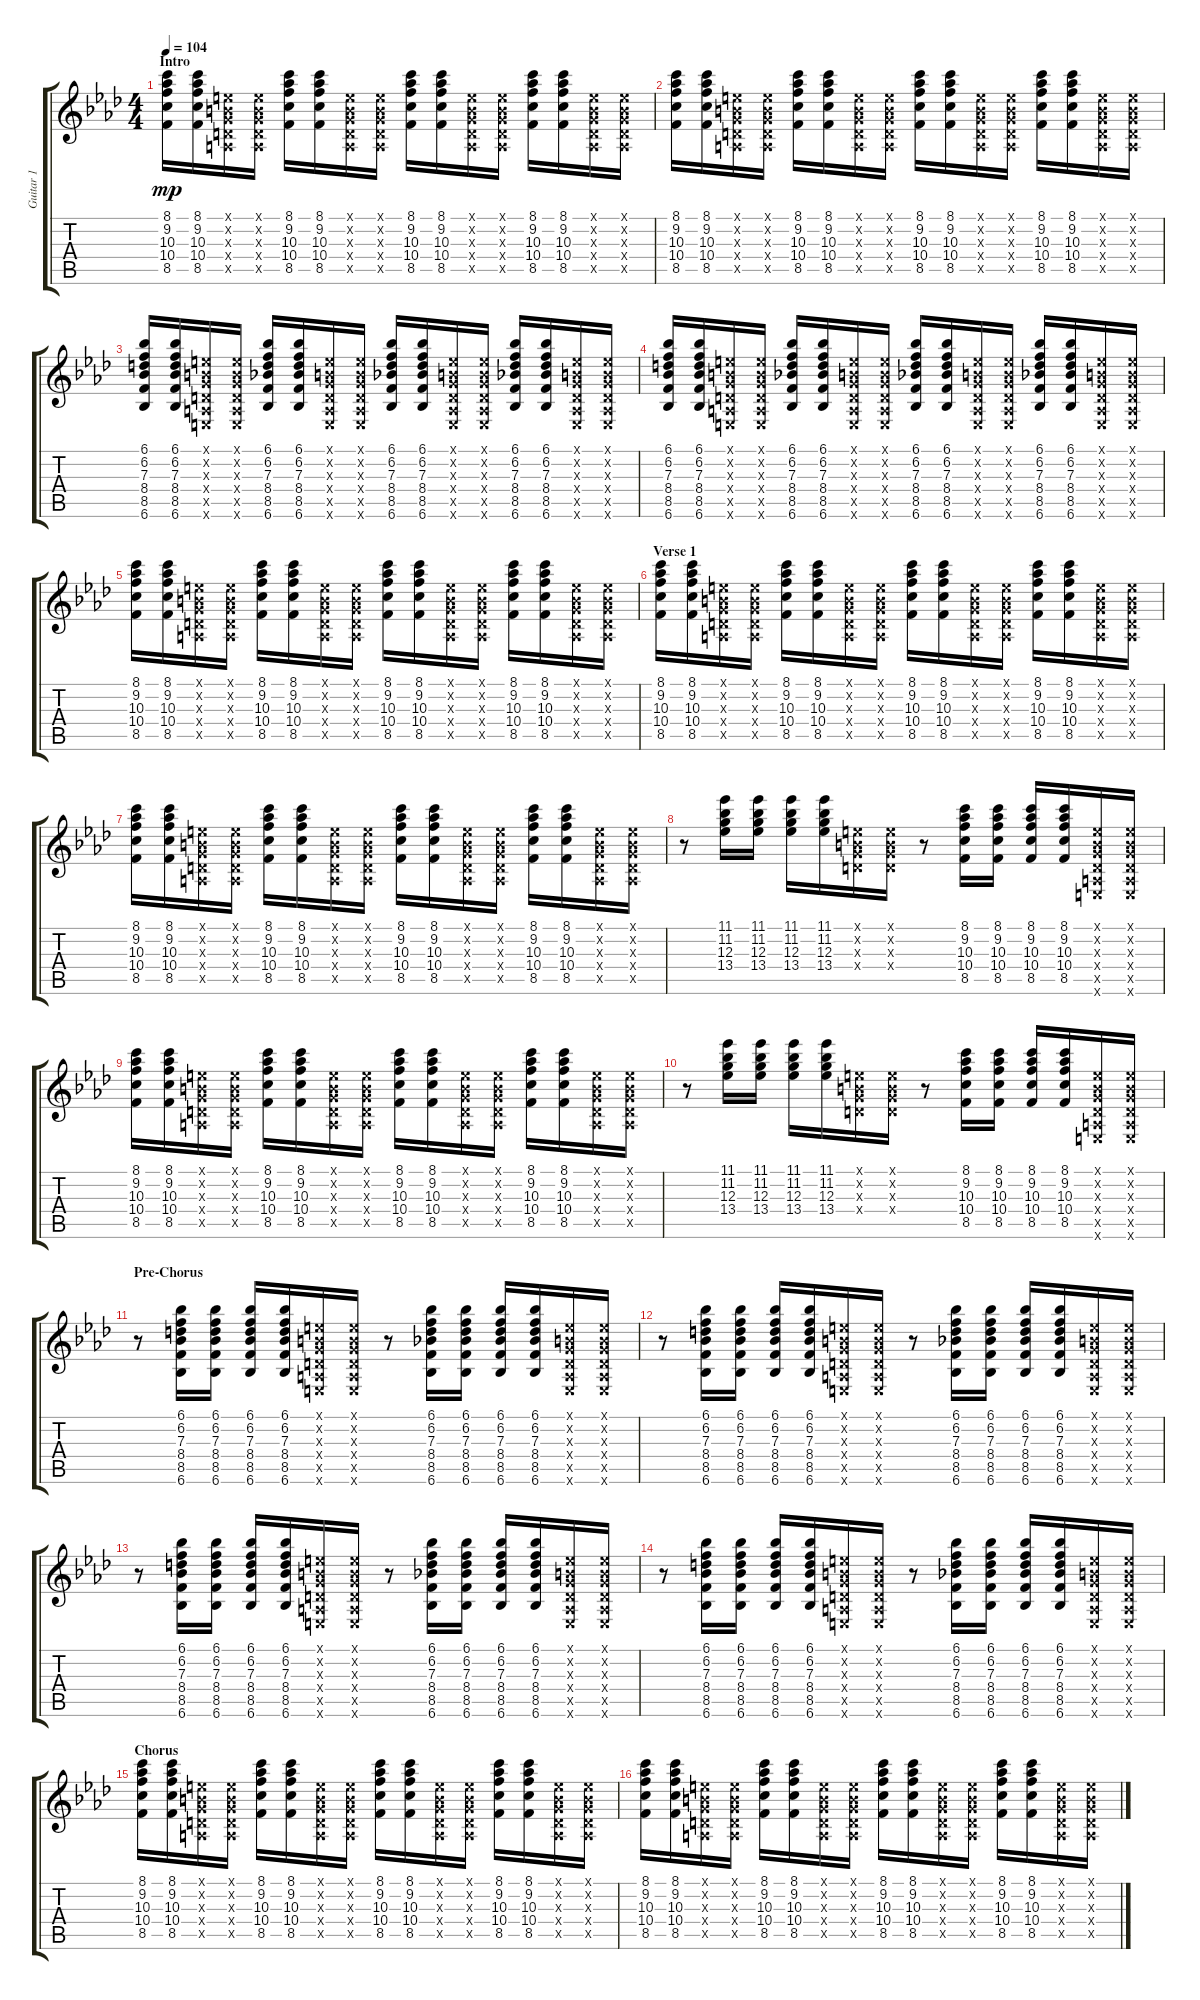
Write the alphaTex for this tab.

\track ("Guitar 1" "Guitar 1") {instrument acousticguitarnylon}
\staff {score tabs}
\tuning (E4 B3 G3 D3 A2 E2) {hide}
\ts (4 4)
\section ("" "Intro")
\tempo 104
\clef g2
\ks ab
(8.1 9.2 10.3 10.4 8.5).16{dy mp instrument acousticguitarnylon} (8.1 9.2 10.3 10.4 8.5).16 (0.1{x} 0.2{x} 0.3{x} 0.4{x} 0.5{x}).16 (0.1{x} 0.2{x} 0.3{x} 0.4{x} 0.5{x}).16 (8.1 9.2 10.3 10.4 8.5).16 (8.1 9.2 10.3 10.4 8.5).16 (0.1{x} 0.2{x} 0.3{x} 0.4{x} 0.5{x}).16 (0.1{x} 0.2{x} 0.3{x} 0.4{x} 0.5{x}).16 (8.1 9.2 10.3 10.4 8.5).16 (8.1 9.2 10.3 10.4 8.5).16 (0.1{x} 0.2{x} 0.3{x} 0.4{x} 0.5{x}).16 (0.1{x} 0.2{x} 0.3{x} 0.4{x} 0.5{x}).16 (8.1 9.2 10.3 10.4 8.5).16 (8.1 9.2 10.3 10.4 8.5).16 (0.1{x} 0.2{x} 0.3{x} 0.4{x} 0.5{x}).16 (0.1{x} 0.2{x} 0.3{x} 0.4{x} 0.5{x}).16 |
(8.1 9.2 10.3 10.4 8.5).16 (8.1 9.2 10.3 10.4 8.5).16 (0.1{x} 0.2{x} 0.3{x} 0.4{x} 0.5{x}).16 (0.1{x} 0.2{x} 0.3{x} 0.4{x} 0.5{x}).16 (8.1 9.2 10.3 10.4 8.5).16 (8.1 9.2 10.3 10.4 8.5).16 (0.1{x} 0.2{x} 0.3{x} 0.4{x} 0.5{x}).16 (0.1{x} 0.2{x} 0.3{x} 0.4{x} 0.5{x}).16 (8.1 9.2 10.3 10.4 8.5).16 (8.1 9.2 10.3 10.4 8.5).16 (0.1{x} 0.2{x} 0.3{x} 0.4{x} 0.5{x}).16 (0.1{x} 0.2{x} 0.3{x} 0.4{x} 0.5{x}).16 (8.1 9.2 10.3 10.4 8.5).16 (8.1 9.2 10.3 10.4 8.5).16 (0.1{x} 0.2{x} 0.3{x} 0.4{x} 0.5{x}).16 (0.1{x} 0.2{x} 0.3{x} 0.4{x} 0.5{x}).16 |
(6.1 6.2 7.3 8.4 8.5 6.6).16 (6.1 6.2 7.3 8.4 8.5 6.6).16 (0.1{x} 0.2{x} 0.3{x} 0.4{x} 0.5{x} 0.6{x}).16 (0.1{x} 0.2{x} 0.3{x} 0.4{x} 0.5{x} 0.6{x}).16 (6.1 6.2 7.3 8.4 8.5 6.6).16 (6.1 6.2 7.3 8.4 8.5 6.6).16 (0.1{x} 0.2{x} 0.3{x} 0.4{x} 0.5{x} 0.6{x}).16 (0.1{x} 0.2{x} 0.3{x} 0.4{x} 0.5{x} 0.6{x}).16 (6.1 6.2 7.3 8.4 8.5 6.6).16 (6.1 6.2 7.3 8.4 8.5 6.6).16 (0.1{x} 0.2{x} 0.3{x} 0.4{x} 0.5{x} 0.6{x}).16 (0.1{x} 0.2{x} 0.3{x} 0.4{x} 0.5{x} 0.6{x}).16 (6.1 6.2 7.3 8.4 8.5 6.6).16 (6.1 6.2 7.3 8.4 8.5 6.6).16 (0.1{x} 0.2{x} 0.3{x} 0.4{x} 0.5{x} 0.6{x}).16 (0.1{x} 0.2{x} 0.3{x} 0.4{x} 0.5{x} 0.6{x}).16 |
(6.1 6.2 7.3 8.4 8.5 6.6).16 (6.1 6.2 7.3 8.4 8.5 6.6).16 (0.1{x} 0.2{x} 0.3{x} 0.4{x} 0.5{x} 0.6{x}).16 (0.1{x} 0.2{x} 0.3{x} 0.4{x} 0.5{x} 0.6{x}).16 (6.1 6.2 7.3 8.4 8.5 6.6).16 (6.1 6.2 7.3 8.4 8.5 6.6).16 (0.1{x} 0.2{x} 0.3{x} 0.4{x} 0.5{x} 0.6{x}).16 (0.1{x} 0.2{x} 0.3{x} 0.4{x} 0.5{x} 0.6{x}).16 (6.1 6.2 7.3 8.4 8.5 6.6).16 (6.1 6.2 7.3 8.4 8.5 6.6).16 (0.1{x} 0.2{x} 0.3{x} 0.4{x} 0.5{x} 0.6{x}).16 (0.1{x} 0.2{x} 0.3{x} 0.4{x} 0.5{x} 0.6{x}).16 (6.1 6.2 7.3 8.4 8.5 6.6).16 (6.1 6.2 7.3 8.4 8.5 6.6).16 (0.1{x} 0.2{x} 0.3{x} 0.4{x} 0.5{x} 0.6{x}).16 (0.1{x} 0.2{x} 0.3{x} 0.4{x} 0.5{x} 0.6{x}).16 |
(8.1 9.2 10.3 10.4 8.5).16 (8.1 9.2 10.3 10.4 8.5).16 (0.1{x} 0.2{x} 0.3{x} 0.4{x} 0.5{x}).16 (0.1{x} 0.2{x} 0.3{x} 0.4{x} 0.5{x}).16 (8.1 9.2 10.3 10.4 8.5).16 (8.1 9.2 10.3 10.4 8.5).16 (0.1{x} 0.2{x} 0.3{x} 0.4{x} 0.5{x}).16 (0.1{x} 0.2{x} 0.3{x} 0.4{x} 0.5{x}).16 (8.1 9.2 10.3 10.4 8.5).16 (8.1 9.2 10.3 10.4 8.5).16 (0.1{x} 0.2{x} 0.3{x} 0.4{x} 0.5{x}).16 (0.1{x} 0.2{x} 0.3{x} 0.4{x} 0.5{x}).16 (8.1 9.2 10.3 10.4 8.5).16 (8.1 9.2 10.3 10.4 8.5).16 (0.1{x} 0.2{x} 0.3{x} 0.4{x} 0.5{x}).16 (0.1{x} 0.2{x} 0.3{x} 0.4{x} 0.5{x}).16 |
\section ("" "Verse 1")
(8.1 9.2 10.3 10.4 8.5).16 (8.1 9.2 10.3 10.4 8.5).16 (0.1{x} 0.2{x} 0.3{x} 0.4{x} 0.5{x}).16 (0.1{x} 0.2{x} 0.3{x} 0.4{x} 0.5{x}).16 (8.1 9.2 10.3 10.4 8.5).16 (8.1 9.2 10.3 10.4 8.5).16 (0.1{x} 0.2{x} 0.3{x} 0.4{x} 0.5{x}).16 (0.1{x} 0.2{x} 0.3{x} 0.4{x} 0.5{x}).16 (8.1 9.2 10.3 10.4 8.5).16 (8.1 9.2 10.3 10.4 8.5).16 (0.1{x} 0.2{x} 0.3{x} 0.4{x} 0.5{x}).16 (0.1{x} 0.2{x} 0.3{x} 0.4{x} 0.5{x}).16 (8.1 9.2 10.3 10.4 8.5).16 (8.1 9.2 10.3 10.4 8.5).16 (0.1{x} 0.2{x} 0.3{x} 0.4{x} 0.5{x}).16 (0.1{x} 0.2{x} 0.3{x} 0.4{x} 0.5{x}).16 |
(8.1 9.2 10.3 10.4 8.5).16 (8.1 9.2 10.3 10.4 8.5).16 (0.1{x} 0.2{x} 0.3{x} 0.4{x} 0.5{x}).16 (0.1{x} 0.2{x} 0.3{x} 0.4{x} 0.5{x}).16 (8.1 9.2 10.3 10.4 8.5).16 (8.1 9.2 10.3 10.4 8.5).16 (0.1{x} 0.2{x} 0.3{x} 0.4{x} 0.5{x}).16 (0.1{x} 0.2{x} 0.3{x} 0.4{x} 0.5{x}).16 (8.1 9.2 10.3 10.4 8.5).16 (8.1 9.2 10.3 10.4 8.5).16 (0.1{x} 0.2{x} 0.3{x} 0.4{x} 0.5{x}).16 (0.1{x} 0.2{x} 0.3{x} 0.4{x} 0.5{x}).16 (8.1 9.2 10.3 10.4 8.5).16 (8.1 9.2 10.3 10.4 8.5).16 (0.1{x} 0.2{x} 0.3{x} 0.4{x} 0.5{x}).16 (0.1{x} 0.2{x} 0.3{x} 0.4{x} 0.5{x}).16 |
r.8 (11.1 11.2 12.3 13.4).16 (11.1 11.2 12.3 13.4).16 (11.1 11.2 12.3 13.4).16 (11.1 11.2 12.3 13.4).16 (0.1{x} 0.2{x} 0.3{x} 0.4{x}).16 (0.1{x} 0.2{x} 0.3{x} 0.4{x}).16 r.8 (8.1 9.2 10.3 10.4 8.5).16 (8.1 9.2 10.3 10.4 8.5).16 (8.1 9.2 10.3 10.4 8.5).16 (8.1 9.2 10.3 10.4 8.5).16 (0.1{x} 0.2{x} 0.3{x} 0.4{x} 0.5{x} 0.6{x}).16 (0.1{x} 0.2{x} 0.3{x} 0.4{x} 0.5{x} 0.6{x}).16 |
(8.1 9.2 10.3 10.4 8.5).16 (8.1 9.2 10.3 10.4 8.5).16 (0.1{x} 0.2{x} 0.3{x} 0.4{x} 0.5{x}).16 (0.1{x} 0.2{x} 0.3{x} 0.4{x} 0.5{x}).16 (8.1 9.2 10.3 10.4 8.5).16 (8.1 9.2 10.3 10.4 8.5).16 (0.1{x} 0.2{x} 0.3{x} 0.4{x} 0.5{x}).16 (0.1{x} 0.2{x} 0.3{x} 0.4{x} 0.5{x}).16 (8.1 9.2 10.3 10.4 8.5).16 (8.1 9.2 10.3 10.4 8.5).16 (0.1{x} 0.2{x} 0.3{x} 0.4{x} 0.5{x}).16 (0.1{x} 0.2{x} 0.3{x} 0.4{x} 0.5{x}).16 (8.1 9.2 10.3 10.4 8.5).16 (8.1 9.2 10.3 10.4 8.5).16 (0.1{x} 0.2{x} 0.3{x} 0.4{x} 0.5{x}).16 (0.1{x} 0.2{x} 0.3{x} 0.4{x} 0.5{x}).16 |
r.8 (11.1 11.2 12.3 13.4).16 (11.1 11.2 12.3 13.4).16 (11.1 11.2 12.3 13.4).16 (11.1 11.2 12.3 13.4).16 (0.1{x} 0.2{x} 0.3{x} 0.4{x}).16 (0.1{x} 0.2{x} 0.3{x} 0.4{x}).16 r.8 (8.1 9.2 10.3 10.4 8.5).16 (8.1 9.2 10.3 10.4 8.5).16 (8.1 9.2 10.3 10.4 8.5).16 (8.1 9.2 10.3 10.4 8.5).16 (0.1{x} 0.2{x} 0.3{x} 0.4{x} 0.5{x} 0.6{x}).16 (0.1{x} 0.2{x} 0.3{x} 0.4{x} 0.5{x} 0.6{x}).16 |
\section ("" "Pre-Chorus")
r.8 (6.1 6.2 7.3 8.4 8.5 6.6).16 (6.1 6.2 7.3 8.4 8.5 6.6).16 (6.1 6.2 7.3 8.4 8.5 6.6).16 (6.1 6.2 7.3 8.4 8.5 6.6).16 (0.1{x} 0.2{x} 0.3{x} 0.4{x} 0.5{x} 0.6{x}).16 (0.1{x} 0.2{x} 0.3{x} 0.4{x} 0.5{x} 0.6{x}).16 r.8 (6.1 6.2 7.3 8.4 8.5 6.6).16 (6.1 6.2 7.3 8.4 8.5 6.6).16 (6.1 6.2 7.3 8.4 8.5 6.6).16 (6.1 6.2 7.3 8.4 8.5 6.6).16 (0.1{x} 0.2{x} 0.3{x} 0.4{x} 0.5{x} 0.6{x}).16 (0.1{x} 0.2{x} 0.3{x} 0.4{x} 0.5{x} 0.6{x}).16 |
r.8 (6.1 6.2 7.3 8.4 8.5 6.6).16 (6.1 6.2 7.3 8.4 8.5 6.6).16 (6.1 6.2 7.3 8.4 8.5 6.6).16 (6.1 6.2 7.3 8.4 8.5 6.6).16 (0.1{x} 0.2{x} 0.3{x} 0.4{x} 0.5{x} 0.6{x}).16 (0.1{x} 0.2{x} 0.3{x} 0.4{x} 0.5{x} 0.6{x}).16 r.8 (6.1 6.2 7.3 8.4 8.5 6.6).16 (6.1 6.2 7.3 8.4 8.5 6.6).16 (6.1 6.2 7.3 8.4 8.5 6.6).16 (6.1 6.2 7.3 8.4 8.5 6.6).16 (0.1{x} 0.2{x} 0.3{x} 0.4{x} 0.5{x} 0.6{x}).16 (0.1{x} 0.2{x} 0.3{x} 0.4{x} 0.5{x} 0.6{x}).16 |
r.8 (6.1 6.2 7.3 8.4 8.5 6.6).16 (6.1 6.2 7.3 8.4 8.5 6.6).16 (6.1 6.2 7.3 8.4 8.5 6.6).16 (6.1 6.2 7.3 8.4 8.5 6.6).16 (0.1{x} 0.2{x} 0.3{x} 0.4{x} 0.5{x} 0.6{x}).16 (0.1{x} 0.2{x} 0.3{x} 0.4{x} 0.5{x} 0.6{x}).16 r.8 (6.1 6.2 7.3 8.4 8.5 6.6).16 (6.1 6.2 7.3 8.4 8.5 6.6).16 (6.1 6.2 7.3 8.4 8.5 6.6).16 (6.1 6.2 7.3 8.4 8.5 6.6).16 (0.1{x} 0.2{x} 0.3{x} 0.4{x} 0.5{x} 0.6{x}).16 (0.1{x} 0.2{x} 0.3{x} 0.4{x} 0.5{x} 0.6{x}).16 |
r.8 (6.1 6.2 7.3 8.4 8.5 6.6).16 (6.1 6.2 7.3 8.4 8.5 6.6).16 (6.1 6.2 7.3 8.4 8.5 6.6).16 (6.1 6.2 7.3 8.4 8.5 6.6).16 (0.1{x} 0.2{x} 0.3{x} 0.4{x} 0.5{x} 0.6{x}).16 (0.1{x} 0.2{x} 0.3{x} 0.4{x} 0.5{x} 0.6{x}).16 r.8 (6.1 6.2 7.3 8.4 8.5 6.6).16 (6.1 6.2 7.3 8.4 8.5 6.6).16 (6.1 6.2 7.3 8.4 8.5 6.6).16 (6.1 6.2 7.3 8.4 8.5 6.6).16 (0.1{x} 0.2{x} 0.3{x} 0.4{x} 0.5{x} 0.6{x}).16 (0.1{x} 0.2{x} 0.3{x} 0.4{x} 0.5{x} 0.6{x}).16 |
\section ("" "Chorus")
(8.1 9.2 10.3 10.4 8.5).16 (8.1 9.2 10.3 10.4 8.5).16 (0.1{x} 0.2{x} 0.3{x} 0.4{x} 0.5{x}).16 (0.1{x} 0.2{x} 0.3{x} 0.4{x} 0.5{x}).16 (8.1 9.2 10.3 10.4 8.5).16 (8.1 9.2 10.3 10.4 8.5).16 (0.1{x} 0.2{x} 0.3{x} 0.4{x} 0.5{x}).16 (0.1{x} 0.2{x} 0.3{x} 0.4{x} 0.5{x}).16 (8.1 9.2 10.3 10.4 8.5).16 (8.1 9.2 10.3 10.4 8.5).16 (0.1{x} 0.2{x} 0.3{x} 0.4{x} 0.5{x}).16 (0.1{x} 0.2{x} 0.3{x} 0.4{x} 0.5{x}).16 (8.1 9.2 10.3 10.4 8.5).16 (8.1 9.2 10.3 10.4 8.5).16 (0.1{x} 0.2{x} 0.3{x} 0.4{x} 0.5{x}).16 (0.1{x} 0.2{x} 0.3{x} 0.4{x} 0.5{x}).16 |
(8.1 9.2 10.3 10.4 8.5).16 (8.1 9.2 10.3 10.4 8.5).16 (0.1{x} 0.2{x} 0.3{x} 0.4{x} 0.5{x}).16 (0.1{x} 0.2{x} 0.3{x} 0.4{x} 0.5{x}).16 (8.1 9.2 10.3 10.4 8.5).16 (8.1 9.2 10.3 10.4 8.5).16 (0.1{x} 0.2{x} 0.3{x} 0.4{x} 0.5{x}).16 (0.1{x} 0.2{x} 0.3{x} 0.4{x} 0.5{x}).16 (8.1 9.2 10.3 10.4 8.5).16 (8.1 9.2 10.3 10.4 8.5).16 (0.1{x} 0.2{x} 0.3{x} 0.4{x} 0.5{x}).16 (0.1{x} 0.2{x} 0.3{x} 0.4{x} 0.5{x}).16 (8.1 9.2 10.3 10.4 8.5).16 (8.1 9.2 10.3 10.4 8.5).16 (0.1{x} 0.2{x} 0.3{x} 0.4{x} 0.5{x}).16 (0.1{x} 0.2{x} 0.3{x} 0.4{x} 0.5{x}).16
